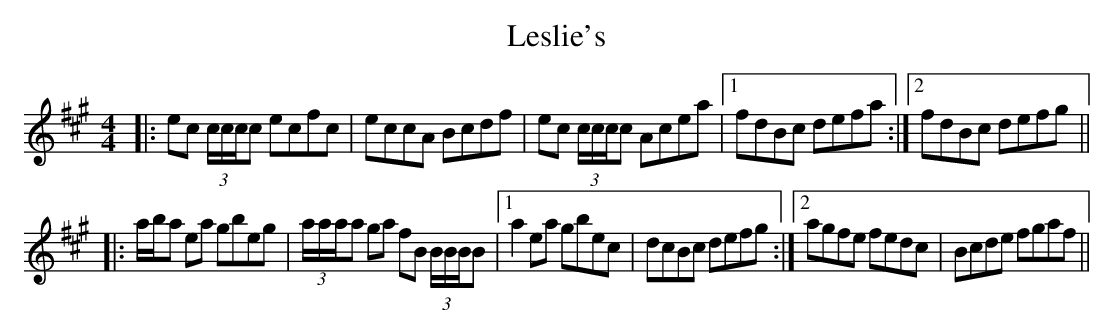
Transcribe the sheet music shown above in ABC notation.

X:1
T: Leslie's
M: 4/4
L: 1/8
K: Amaj
|:ec (3c/c/c/c ecfc|eccA Bcdf|ec (3c/c/c/c Acea|1 fdBc defa:|2 fdBc defg||
|:a/b/a ea gbeg|(3a/a/a/a ga fB (3B/B/B/B|1 a2 ea gbec|dcBc defg:|2 agfe fedc|Bcde fgaf||
